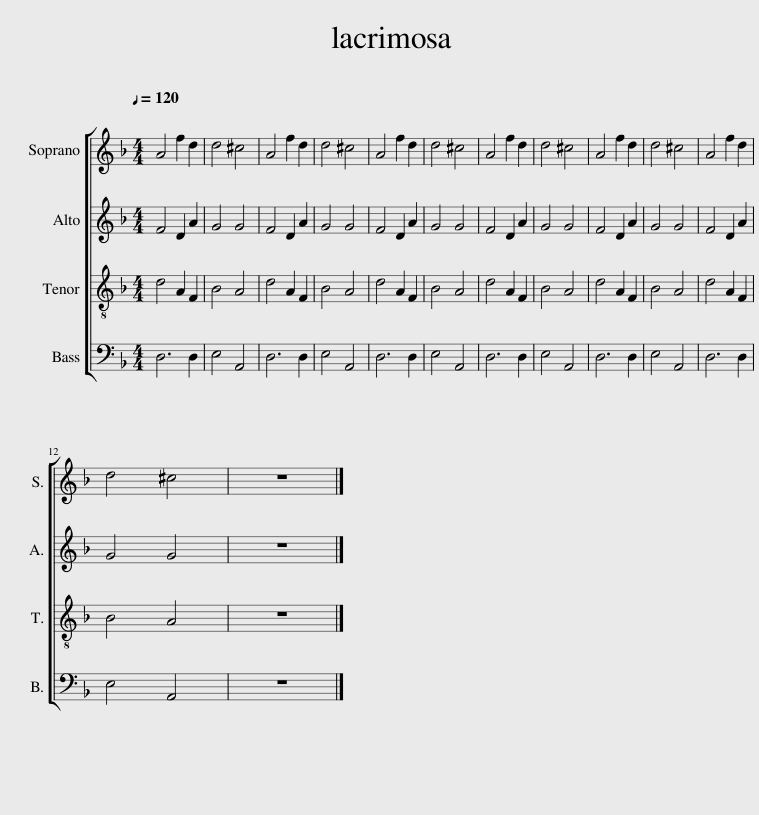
X:1
%%score [ 1 2 3 4 ]
L:1/8
Q:1/4=120
M:4/4
I:linebreak $
K:F
V:1 treble
V:2 treble
V:3 treble-8
V:4 bass
V:1
 A4 f2 d2 | d4 ^c4 | A4 f2 d2 | d4 ^c4 | A4 f2 d2 | %5
 d4 ^c4 | A4 f2 d2 | d4 ^c4 | A4 f2 d2 | d4 ^c4 | %10
 A4 f2 d2 |$ d4 ^c4 | z8 |] %13
V:2
 F4 D2 A2 | G4 G4 | F4 D2 A2 | G4 G4 | F4 D2 A2 | %5
 G4 G4 | F4 D2 A2 | G4 G4 | F4 D2 A2 | G4 G4 | %10
 F4 D2 A2 |$ G4 G4 | z8 |] %13
V:3
 d4 A2 F2 | B4 A4 | d4 A2 F2 | B4 A4 | d4 A2 F2 | %5
 B4 A4 | d4 A2 F2 | B4 A4 | d4 A2 F2 | B4 A4 | %10
 d4 A2 F2 |$ B4 A4 | z8 |] %13
V:4
 D,6 D,2 | E,4 A,,4 | D,6 D,2 | E,4 A,,4 | D,6 D,2 | %5
 E,4 A,,4 | D,6 D,2 | E,4 A,,4 | D,6 D,2 | E,4 A,,4 | %10
 D,6 D,2 |$ E,4 A,,4 | z8 |] %13
